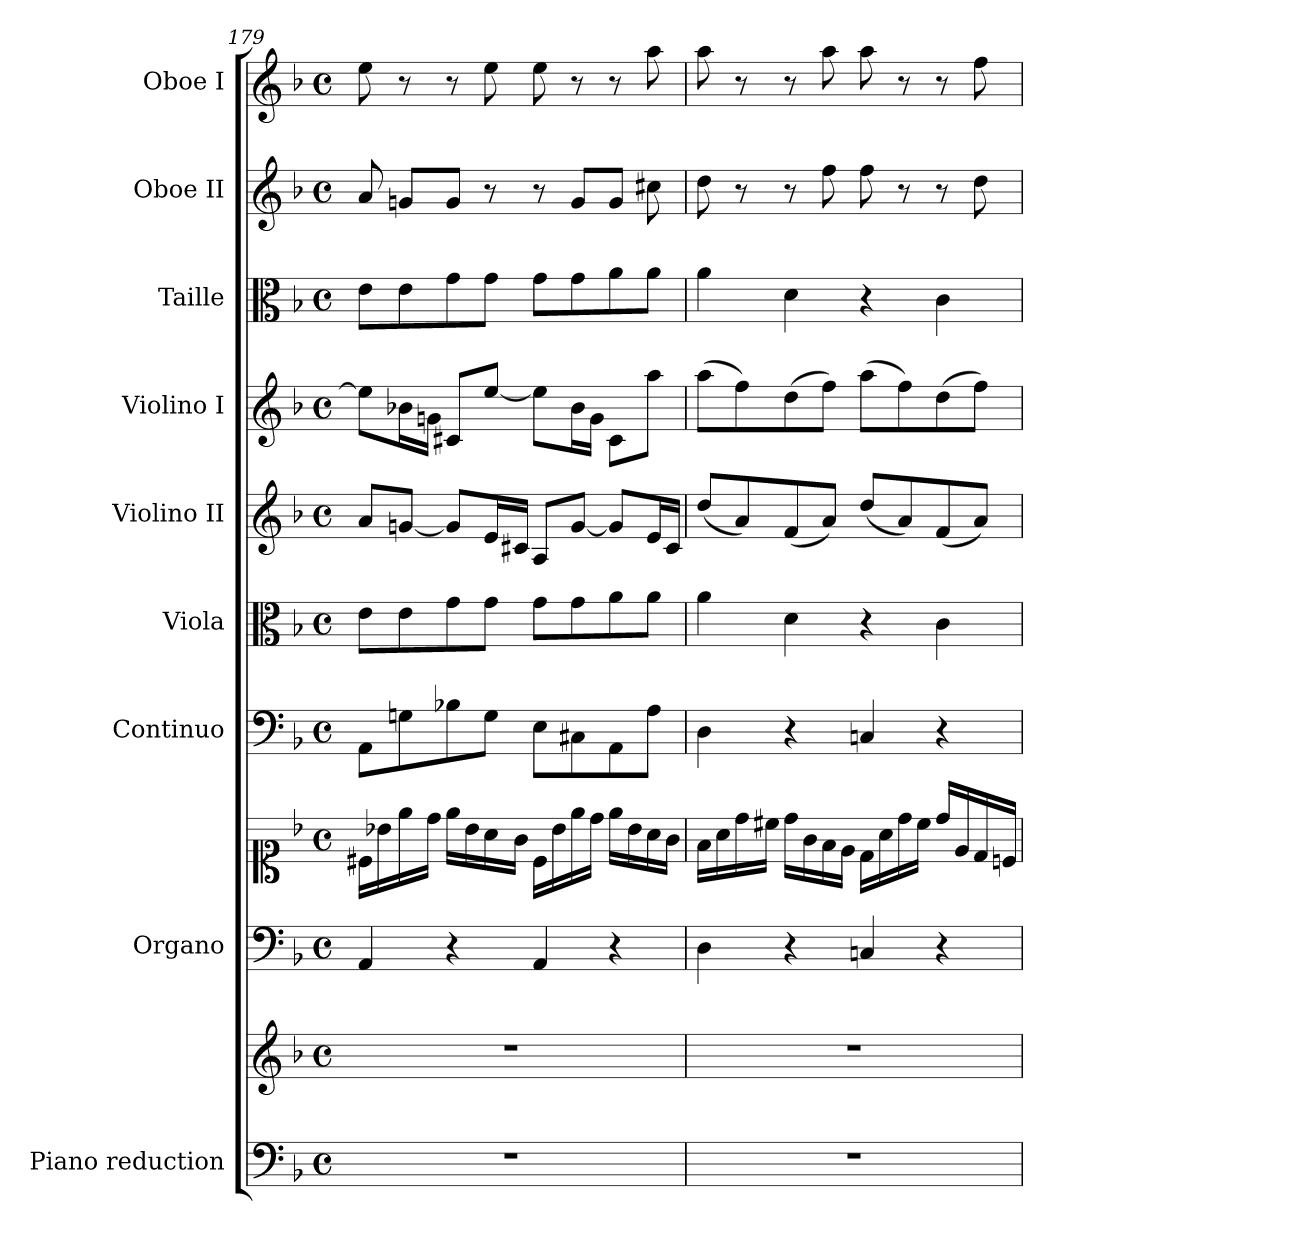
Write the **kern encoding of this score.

**kern	**kern	**kern	**kern	**kern	**kern	**kern	**kern	**kern	**kern	**kern
*part9	*part9	*part8	*part8	*part7	*part6	*part5	*part4	*part3	*part2	*part1
*staff11	*staff10	*staff9	*staff8	*staff7	*staff6	*staff5	*staff4	*staff3	*staff2	*staff1
*I"Piano reduction	*	*I"Organo	*	*I"Continuo	*I"Viola	*I"Violino II	*I"Violino I	*I"Taille	*I"Oboe II	*I"Oboe I
*I'Pno	*	*	*	*	*I'Vla	*I'Vln	*I'Vln	*	*I'Ob	*I'Ob
!!LO:PB:g=z
*clefF4	*clefG2	*clefF4	*clefC1	*clefF4	*clefC3	*clefG2	*clefG2	*clefC3	*clefG2	*clefG2
*k[b-]	*k[b-]	*k[b-]	*k[b-]	*k[b-]	*k[b-]	*k[b-]	*k[b-]	*k[b-]	*k[b-]	*k[b-]
*M4/4	*M4/4	*M4/4	*M4/4	*M4/4	*M4/4	*M4/4	*M4/4	*M4/4	*M4/4	*M4/4
*met(c)	*met(c)	*met(c)	*met(c)	*met(c)	*met(c)	*met(c)	*met(c)	*met(c)	*met(c)	*met(c)
=179	=179	=179	=179	=179	=179	=179	=179	=179	=179	=179
1r	1r	4AA/	16c#X\LL	8AA\L	8e\L	8a/L	8ee\L]	8e\L	8a/	8ee\
.	.	.	16b-X\	.	.	.	.	.	.	.
.	.	.	16ee\	8Gn\	8e\	[8gn/J	16b-X\L	8e\	8gn/L	8r
.	.	.	16dd\JJ	.	.	.	16gn\JJ	.	.	.
.	.	4r	16ee\LL	8B-X\	8g\	8g/L]	8c#X/L	8g\	8g/J	8r
.	.	.	16b-\	.	.	.	.	.	.	.
.	.	.	16a\	8G\J	8g\J	16e/L	[8ee/J	8g\J	8r	8ee\
.	.	.	16g\JJ	.	.	16c#X/JJ	.	.	.	.
.	.	4AA/	16c#\LL	8E\L	8g\L	8A/L	8ee\L]	8g\L	8r	8ee\
.	.	.	16b-\	.	.	.	.	.	.	.
.	.	.	16ee\	8C#X\	8g\	[8g/J	16b-\L	8g\	8g/L	8r
.	.	.	16dd\JJ	.	.	.	16g\JJ	.	.	.
.	.	4r	16ee\LL	8AA\	8a\	8g/L]	8c#\L	8a\	8g/J	8r
.	.	.	16b-\	.	.	.	.	.	.	.
.	.	.	16a\	8A\J	8a\J	16e/L	8aa\J	8a\J	8cc#X\	8aa\
.	.	.	16g\JJ	.	.	16c#/JJ	.	.	.	.
=180	=180	=180	=180	=180	=180	=180	=180	=180	=180	=180
1r	1r	4D\	16f\LL	4D\	4a\	(8dd/L	(8aa\L	4a\	8dd\	8aa\
.	.	.	16a\	.	.	.	.	.	.	.
.	.	.	16dd\	.	.	8a/)	8ff\)	.	8r	8r
.	.	.	16cc#X\JJ	.	.	.	.	.	.	.
.	.	4r	16dd\LL	4r	4d\	(8f/	(8dd\	4d\	8r	8r
.	.	.	16g\	.	.	.	.	.	.	.
.	.	.	16f\	.	.	8a/J)	8ff\J)	.	8ff\	8aa\
.	.	.	16e\JJ	.	.	.	.	.	.	.
.	.	4Cn/	16d\LL	4Cn/	4r	(8dd/L	(8aa\L	4r	8ff\	8aa\
.	.	.	16a\	.	.	.	.	.	.	.
.	.	.	16dd\	.	.	8a/)	8ff\)	.	8r	8r
.	.	.	16cc#\JJ	.	.	.	.	.	.	.
.	.	4r	16dd/LL	4r	4c\	(8f/	(8dd\	4c\	8r	8r
.	.	.	16e/	.	.	.	.	.	.	.
.	.	.	16d/	.	.	8a/J)	8ff\J)	.	8dd\	8ff\
.	.	.	16cn/JJ	.	.	.	.	.	.	.
=	=	=	=	=	=	=	=	=	=	=
*-	*-	*-	*-	*-	*-	*-	*-	*-	*-	*-
